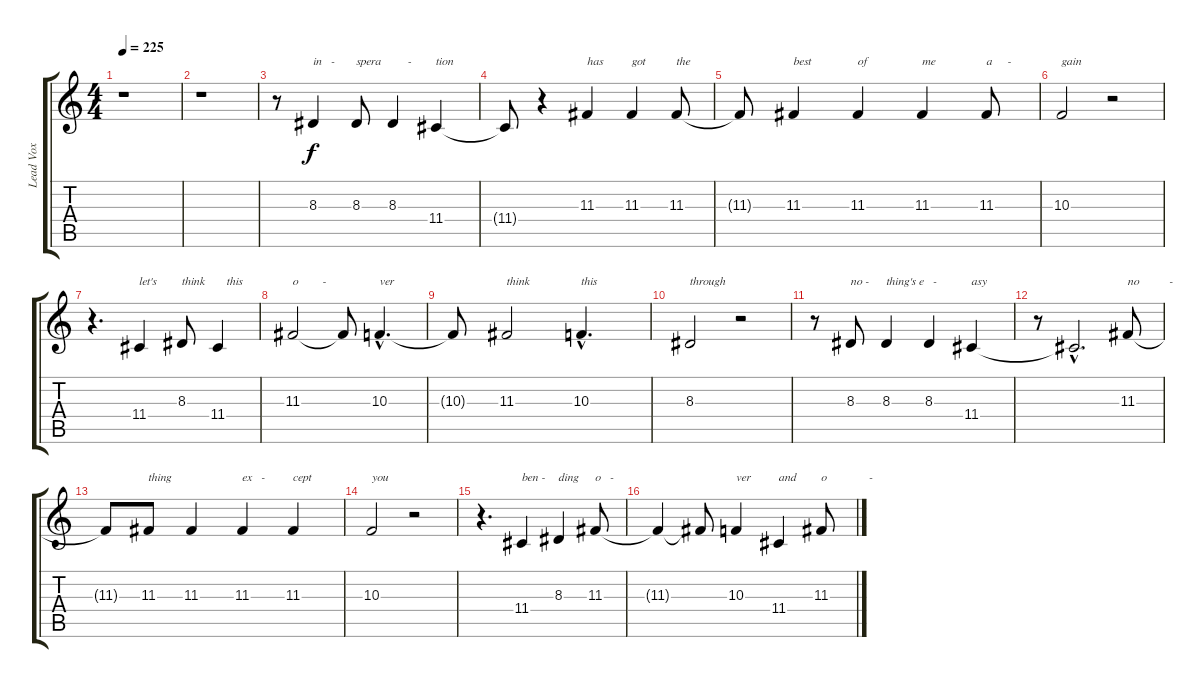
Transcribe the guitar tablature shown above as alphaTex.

\track ("Lead Vox" "Lead Vox") {instrument lead6voice}
\staff {score tabs}
\tuning (E4 B3 G3 D3 A2 E2) {hide}
\ts (4 4)
\tempo 225
\clef g2
\ks c
r.1{dy f} |
r.1 |
r.8 8.3.4{txt "in   -"} 8.3.8{txt "spera"} 8.3.4{txt "     -"} 11.4.4{txt "tion"} |
11.4{t}.8 r.4 11.3.4{txt "has"} 11.3.4{txt "got"} 11.3.8{txt "the"} |
11.3{t}.8 11.3.4{txt "best"} 11.3.4{txt "of"} 11.3.4{txt "me"} 11.3.8{txt "a     -"} |
10.3.2{txt "gain"} r.2 |
r.4{d} 11.4.4{txt "let's"} 8.3.8{txt "think"} 11.4.4{txt "   this"} |
11.3.2{txt "o        -"} 11.3{t}.8 10.3{hac}.4{d txt "ver"} |
10.3{t}.8 11.3.2{txt "think"} 10.3{hac}.4{d txt "this"} |
8.3.2{txt "through"} r.2 |
r.8 8.3.8{txt "no -"} 8.3.4{txt "thing's e   -"} 8.3.4 11.4.4{txt "asy"} |
r.8 11.4{hac t}.2{d} 11.3.8{txt "no          -"} |
11.3{t}.8 11.3.8{txt "thing"} 11.3.4 11.3.4{txt "ex   -"} 11.3.4{txt "cept"} |
10.3.2{txt "you"} r.2 |
r.4{d} 11.4.4{txt "ben -"} 8.3.4{txt "ding"} 11.3.8{txt "o   -"} |
11.3{t}.4 11.3{t}.8 10.3.4{txt "ver"} 11.4.4{txt "and"} 11.3.8{txt "o              -"}
